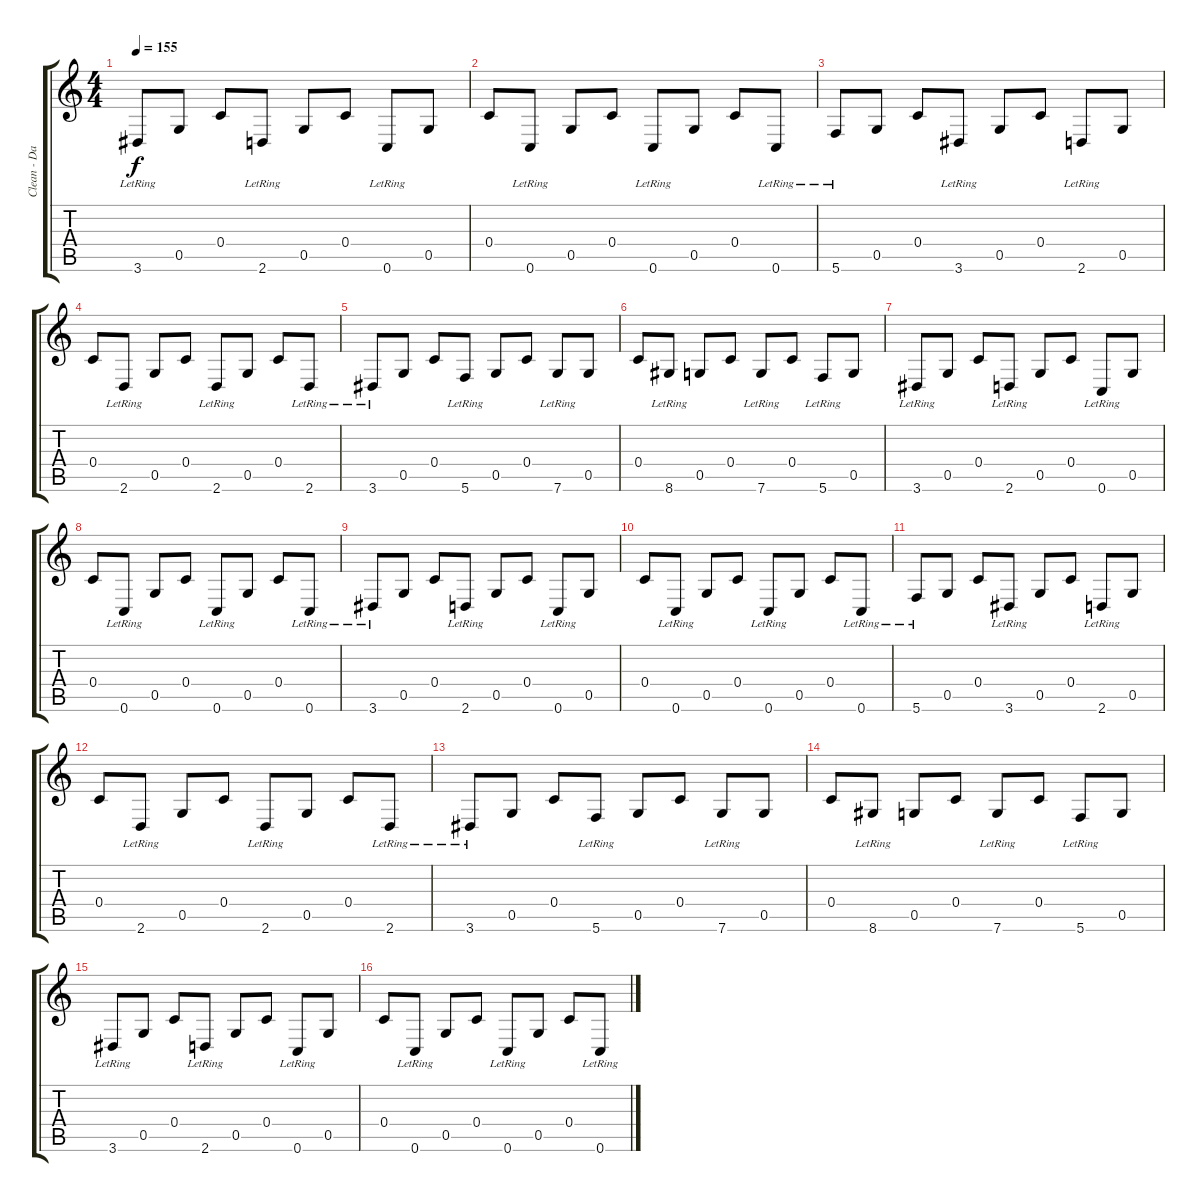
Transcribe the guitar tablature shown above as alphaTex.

\track ("Clean - Daron" "Clean - Da") {instrument electricguitarclean}
\staff {score tabs}
\tuning (D4 A3 F3 C3 G2 C2) {hide}
\ts (4 4)
\tempo 155
\clef g2
\ks c
3.6{lr}.8{dy f} 0.5.8 0.4.8 2.6{lr}.8 0.5.8 0.4.8 0.6{lr}.8 0.5.8 |
0.4.8 0.6{lr}.8 0.5.8 0.4.8 0.6{lr}.8 0.5.8 0.4.8 0.6{lr}.8 |
5.6{lr}.8 0.5.8 0.4.8 3.6{lr}.8 0.5.8 0.4.8 2.6{lr}.8 0.5.8 |
0.4.8 2.6{lr}.8 0.5.8 0.4.8 2.6{lr}.8 0.5.8 0.4.8 2.6{lr}.8 |
3.6{lr}.8 0.5.8 0.4.8 5.6{lr}.8 0.5.8 0.4.8 7.6{lr}.8 0.5.8 |
0.4.8 8.6{lr}.8 0.5.8 0.4.8 7.6{lr}.8 0.4.8 5.6{lr}.8 0.5.8 |
3.6{lr}.8 0.5.8 0.4.8 2.6{lr}.8 0.5.8 0.4.8 0.6{lr}.8 0.5.8 |
0.4.8 0.6{lr}.8 0.5.8 0.4.8 0.6{lr}.8 0.5.8 0.4.8 0.6{lr}.8 |
3.6{lr}.8 0.5.8 0.4.8 2.6{lr}.8 0.5.8 0.4.8 0.6{lr}.8 0.5.8 |
0.4.8 0.6{lr}.8 0.5.8 0.4.8 0.6{lr}.8 0.5.8 0.4.8 0.6{lr}.8 |
5.6{lr}.8 0.5.8 0.4.8 3.6{lr}.8 0.5.8 0.4.8 2.6{lr}.8 0.5.8 |
0.4.8 2.6{lr}.8 0.5.8 0.4.8 2.6{lr}.8 0.5.8 0.4.8 2.6{lr}.8 |
3.6{lr}.8 0.5.8 0.4.8 5.6{lr}.8 0.5.8 0.4.8 7.6{lr}.8 0.5.8 |
0.4.8 8.6{lr}.8 0.5.8 0.4.8 7.6{lr}.8 0.4.8 5.6{lr}.8 0.5.8 |
3.6{lr}.8 0.5.8 0.4.8 2.6{lr}.8 0.5.8 0.4.8 0.6{lr}.8 0.5.8 |
0.4.8 0.6{lr}.8 0.5.8 0.4.8 0.6{lr}.8 0.5.8 0.4.8 0.6{lr}.8
